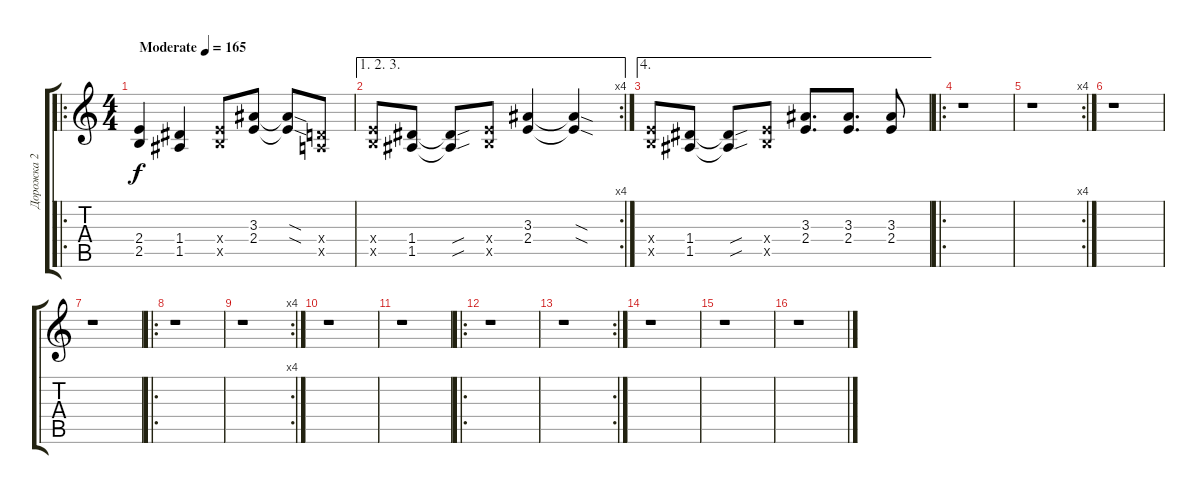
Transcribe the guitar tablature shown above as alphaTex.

\track ("Дорожка 2" "Дорожка 2") {instrument electricguitarclean}
\staff {score tabs}
\tuning (E4 B3 G3 D3 A2 D2) {hide}
\ro
\ts (4 4)
\tempo (165 "Moderate")
\clef g2
\ks c
(2.4 2.5).4{dy f instrument electricguitarclean} (1.4 1.5).4 (2.4{x} 2.5{x}).8 (3.3 2.4).8 (3.3{sod t} 2.4{sod t}).8 (0.4{x} 0.5{x}).8 |
\ae (1 2 3)
\rc 4
(2.4{x} 2.5{x}).8 (1.4 1.5).8 (1.4{sou t} 1.5{sou t}).8 (2.4{x} 2.5{x}).8 (3.3 2.4).4 (3.3{sod t} 2.4{sod t}).4 |
\ae 4
(2.4{x} 2.5{x}).8 (1.4 1.5).8 (1.4{sou t} 1.5{sou t}).8 (2.4{x} 2.5{x}).8 (3.3 2.4).8{d} (3.3 2.4).8{d} (3.3 2.4).8 |
\ro
r.1 |
\rc 4
r.1 |
r.1 |
r.1 |
\ro
r.1 |
\rc 4
r.1 |
r.1 |
r.1 |
\ro
r.1 |
\rc 2
r.1 |
r.1 |
r.1 |
r.1
